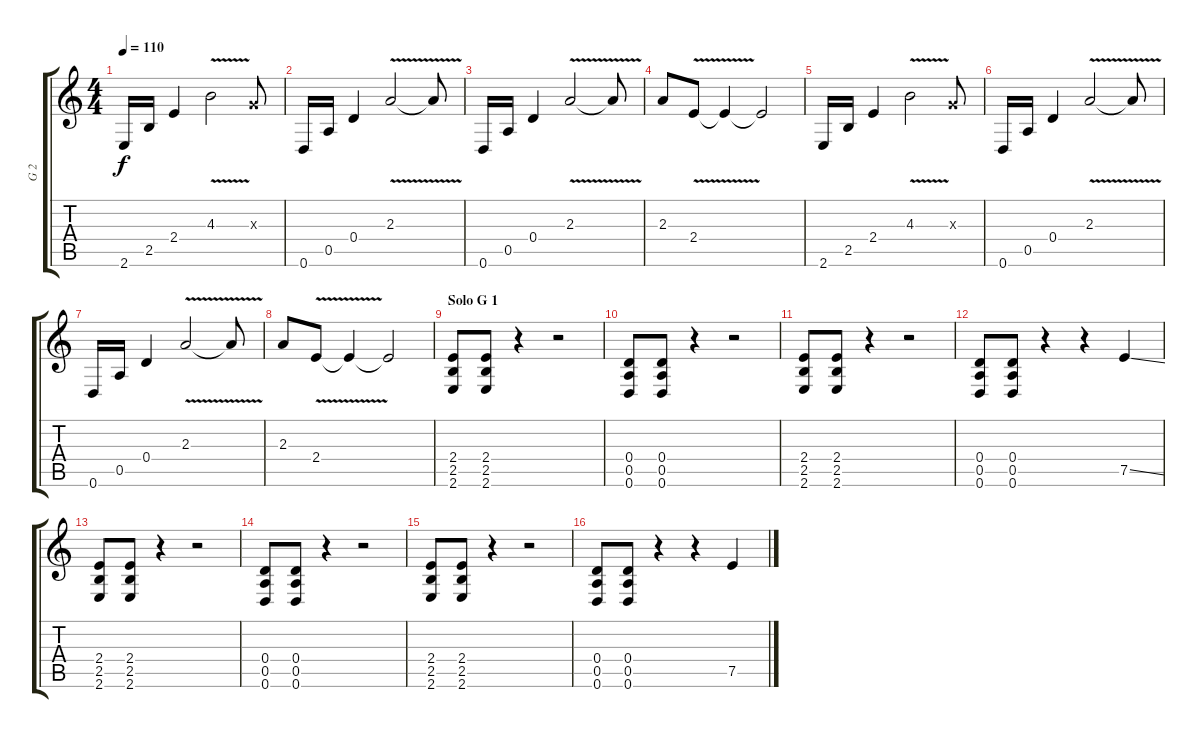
\track ("G 2" "G 2") {instrument distortionguitar}
\staff {score tabs}
\tuning (E4 B3 G3 D3 A2 D2) {hide}
\ts (4 4)
\section ("" "")
\tempo 110
\clef g2
\ks c
2.6.16{dy f instrument electricguitarclean} 2.5.16 2.4.4 4.3{v}.2 0.3{x}.8 |
0.6.16 0.5.16 0.4.4 2.3{v}.2 2.3{t}.8 |
0.6.16 0.5.16 0.4.4 2.3{v}.2 2.3{t}.8 |
2.3.8 2.4{v}.8 2.4{t}.4 2.4{t}.2 |
2.6.16{instrument electricguitarclean} 2.5.16 2.4.4 4.3{v}.2 0.3{x}.8 |
0.6.16 0.5.16 0.4.4 2.3{v}.2 2.3{t}.8 |
0.6.16 0.5.16 0.4.4 2.3{v}.2 2.3{t}.8 |
2.3.8 2.4{v}.8 2.4{t}.4 2.4{t}.2 |
\section ("" "Solo G 1")
(2.4 2.5 2.6).8{instrument distortionguitar} (2.4 2.5 2.6).8 r.4 r.2 |
(0.4 0.5 0.6).8 (0.4 0.5 0.6).8 r.4 r.2 |
(2.4 2.5 2.6).8 (2.4 2.5 2.6).8 r.4 r.2 |
(0.4 0.5 0.6).8 (0.4 0.5 0.6).8 r.4 r.4 7.5{ss}.4 |
(2.4 2.5 2.6).8 (2.4 2.5 2.6).8 r.4 r.2 |
(0.4 0.5 0.6).8 (0.4 0.5 0.6).8 r.4 r.2 |
(2.4 2.5 2.6).8 (2.4 2.5 2.6).8 r.4 r.2 |
(0.4 0.5 0.6).8 (0.4 0.5 0.6).8 r.4 r.4 7.5{ss}.4
